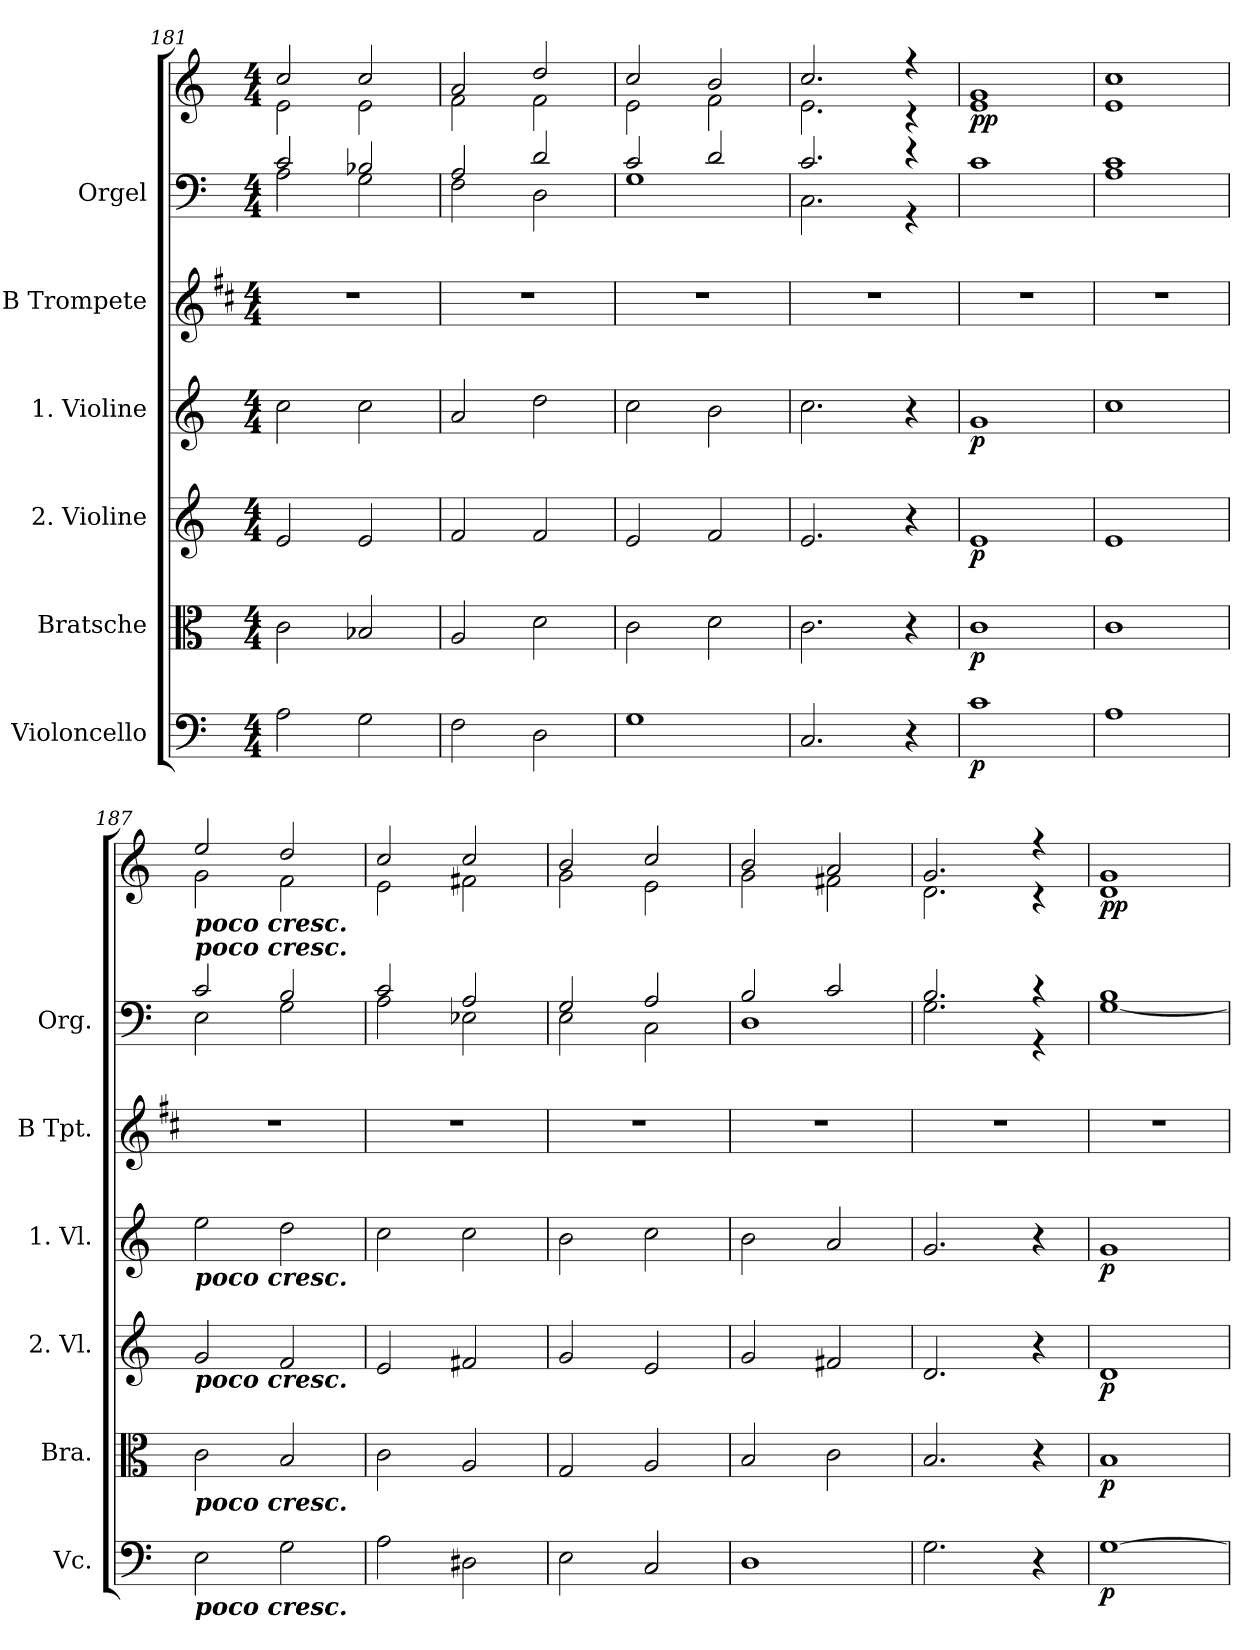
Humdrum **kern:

**kern	**dynam	**kern	**dynam	**kern	**dynam	**kern	**dynam	**kern	**kern	**kern	**dynam
*part6	*part6	*part5	*part5	*part4	*part4	*part3	*part3	*part2	*part1	*part1	*part1
*staff7	*staff7	*staff6	*staff6	*staff5	*staff5	*staff4	*staff4	*staff3	*staff2	*staff1	*staff1/2
*I"Violoncello	*	*I"Bratsche	*	*I"2. Violine	*	*I"1. Violine	*	*I"B Trompete	*I"Orgel	*	*
*I'Vc.	*	*I'Bra.	*	*I'2. Vl.	*	*I'1. Vl.	*	*I'B Tpt.	*I'Org.	*	*
*clefF4	*	*clefC3	*	*clefG2	*	*clefG2	*	*clefG2	*clefF4	*clefG2	*
*	*	*	*	*	*	*	*	*ITrd1c2	*	*	*
*k[]	*	*k[]	*	*k[]	*	*k[]	*	*k[]	*k[]	*k[]	*
*M4/4	*	*M4/4	*	*M4/4	*	*M4/4	*	*M4/4	*M4/4	*M4/4	*
=181	=181	=181	=181	=181	=181	=181	=181	=181	=181	=181	=181
*	*	*	*	*	*	*	*	*	*^	*^	*
2A\	.	2c\	.	2e/	.	2cc\	.	1r	2c/	2A\	2cc/	2e\	.
2G\	.	2B-X/	.	2e/	.	2cc\	.	.	2B-X/	2G\	2cc/	2e\	.
=182	=182	=182	=182	=182	=182	=182	=182	=182	=182	=182	=182	=182	=182
2F\	.	2A/	.	2f/	.	2a/	.	1r	2A/	2F\	2a/	2f\	.
2D\	.	2d\	.	2f/	.	2dd\	.	.	2d/	2D\	2dd/	2f\	.
=183	=183	=183	=183	=183	=183	=183	=183	=183	=183	=183	=183	=183	=183
1G	.	2c\	.	2e/	.	2cc\	.	1r	2c/	1G	2cc/	2e\	.
.	.	2d\	.	2f/	.	2b\	.	.	2d/	.	2b/	2f\	.
!!LO:LB:g=z	!!
=184	=184	=184	=184	=184	=184	=184	=184	=184	=184	=184	=184	=184	=184
2.C/	.	2.c\	.	2.e/	.	2.cc\	.	1r	2.c/	2.C\	2.cc/	2.e\	.
4r	.	4r	.	4r	.	4r	.	.	4r	4r	4r	4r	.
=185	=185	=185	=185	=185	=185	=185	=185	=185	=185	=185	=185	=185	=185
!	!LO:DY:b	!	!LO:DY:b	!	!LO:DY:b	!	!LO:DY:b	!	!	!	!	!	!LO:DY:b
!	!	!	!	!	!	!	!	!	!	!	!	!	!LO:DY:n=1:b
*	*	*	*	*	*	*	*	*	*v	*v	*	*	*
1c	p	1c	p	1e	p	1g	p	1r	1c	1g	1e	p p
=186	=186	=186	=186	=186	=186	=186	=186	=186	=186	=186	=186	=186
*	*	*	*	*	*	*	*	*	*^	*	*	*
1A	.	1c	.	1e	.	1cc	.	1r	1c	1A	1cc	1e	.
=187	=187	=187	=187	=187	=187	=187	=187	=187	=187	=187	=187	=187	=187
!	!	!	!	!	!	!	!	!	!	!	!LO:TX:b:Bi:t=poco cresc.	!	!
!	!	!	!	!	!	!	!	!	!	!	!LO:TX:b:Bi:t=poco cresc.	!	!
!	!	!	!	!	!	!LO:TX:b:Bi:t=poco cresc.	!	!	!	!	!	!	!
!	!	!	!	!LO:TX:b:Bi:t=poco cresc.	!	!	!	!	!	!	!	!	!
!	!	!LO:TX:b:Bi:t=poco cresc.	!	!	!	!	!	!	!	!	!	!	!
!LO:TX:b:Bi:t=poco cresc.	!	!	!	!	!	!	!	!	!	!	!	!	!
2E\	.	2c\	.	2g/	.	2ee\	.	1r	2c/	2E\	2ee/	2g\	.
2G\	.	2B/	.	2f/	.	2dd\	.	.	2B/	2G\	2dd/	2f\	.
=188	=188	=188	=188	=188	=188	=188	=188	=188	=188	=188	=188	=188	=188
2A\	.	2c\	.	2e/	.	2cc\	.	1r	2c/	2A\	2cc/	2e\	.
2D#X\	.	2A/	.	2f#X/	.	2cc\	.	.	2A/	2E-X\	2cc/	2f#X\	.
=189	=189	=189	=189	=189	=189	=189	=189	=189	=189	=189	=189	=189	=189
2E\	.	2G/	.	2g/	.	2b\	.	1r	2G/	2E\	2b/	2g\	.
2C/	.	2A/	.	2e/	.	2cc\	.	.	2A/	2C\	2cc/	2e\	.
=190	=190	=190	=190	=190	=190	=190	=190	=190	=190	=190	=190	=190	=190
1D	.	2B/	.	2g/	.	2b\	.	1r	2B/	1D	2b/	2g\	.
.	.	2c\	.	2f#X/	.	2a/	.	.	2c/	.	2a/	2f#X\	.
!!LO:PB:g=z	!!
=191	=191	=191	=191	=191	=191	=191	=191	=191	=191	=191	=191	=191	=191
2.G\	.	2.B/	.	2.d/	.	2.g/	.	1r	2.B/	2.G\	2.g/	2.d\	.
4r	.	4r	.	4r	.	4r	.	.	4r	4r	4r	4r	.
=192	=192	=192	=192	=192	=192	=192	=192	=192	=192	=192	=192	=192	=192
!	!LO:DY:b	!	!LO:DY:b	!	!LO:DY:b	!	!LO:DY:b	!	!	!	!	!	!LO:DY:b
!	!	!	!	!	!	!	!	!	!	!	!	!	!LO:DY:n=1:b
[1G	p	1B	p	1d	p	1g	p	1r	1B	[1G	1g	1d	p p
*	*	*	*	*	*	*	*	*	*v	*v	*	*	*
*	*	*	*	*	*	*	*	*	*	*v	*v	*
=	=	=	=	=	=	=	=	=	=	=	=
*-	*-	*-	*-	*-	*-	*-	*-	*-	*-	*-	*-
